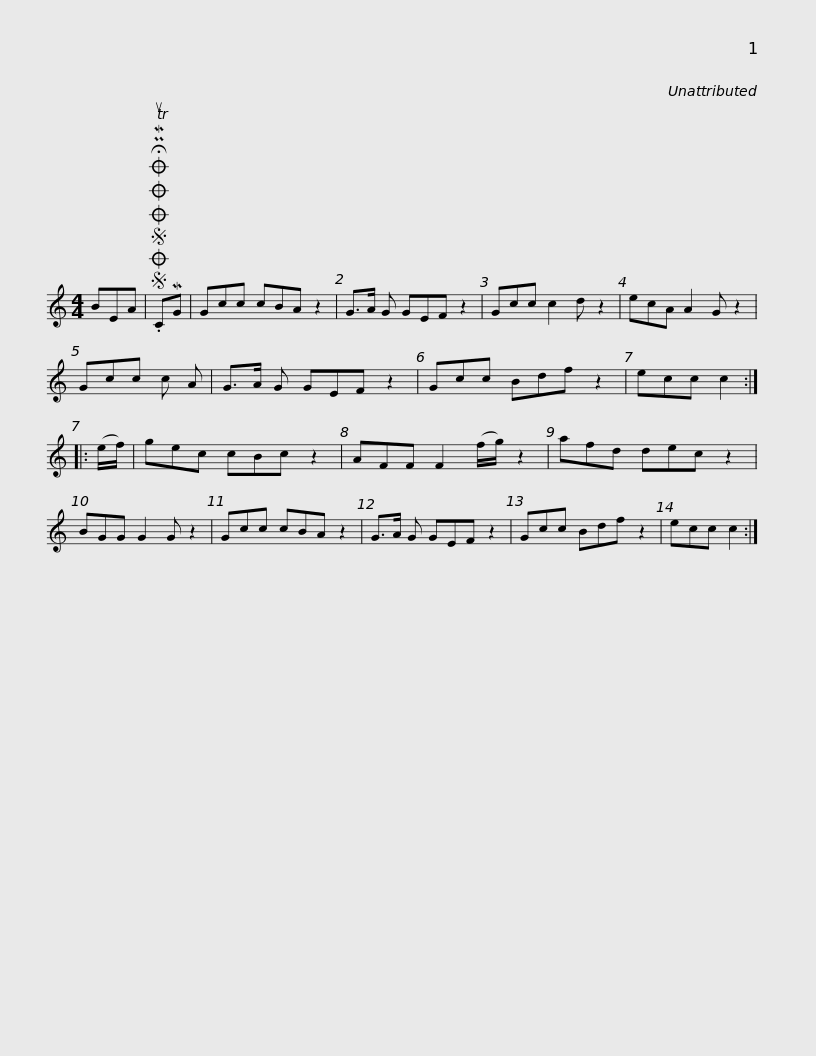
X:1
L:1/8
M:4/4
I:linebreak $
K:C
V:1 treble
V:1
 BEA |SOSOOO .!fermata!PMTuCMG | Gcc cBA z2 | G>A G GEF z2 | Gcc c2 d z2 | %5
 ecA A2 G z2 | Gcc c A |$ G>A G GEF z2 | Gcc Bdf z2 | ecc c2 :: %10
 (e/f/) | gec cBc z2 | AFF F2 (f/g/) z2 | afd dec z2 |$ BGG G2 G z2 | %15
 Gcc cBA z2 | G>A G GEF z2 | Gcc Bdf z2 | ecc c2 :| %19
